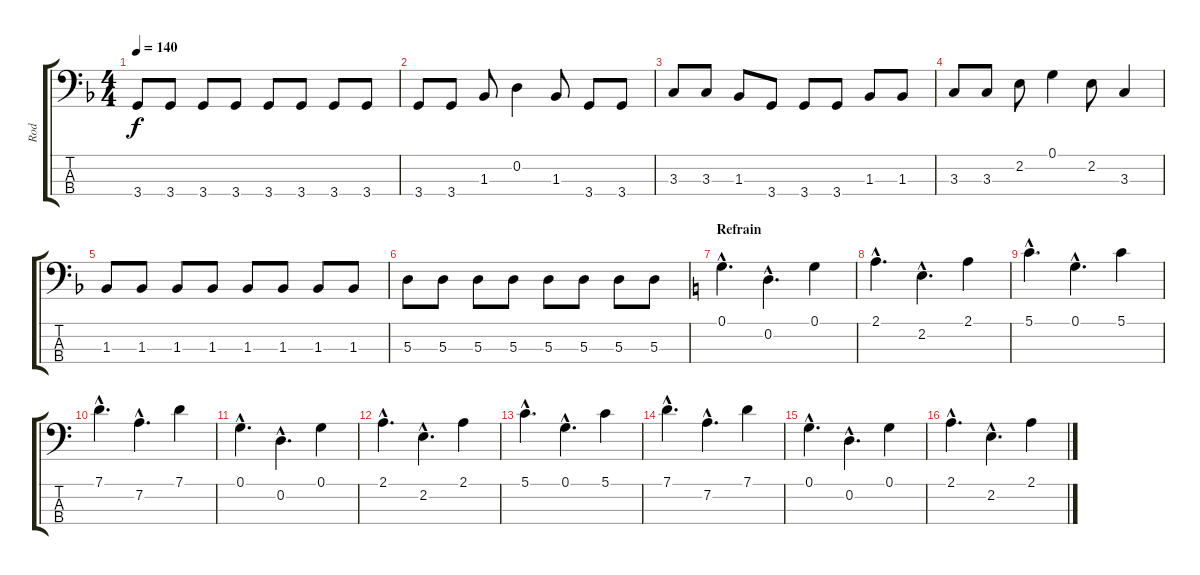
\track ("Rod" "Rod") {instrument acousticbass}
\staff {score tabs}
\tuning (G2 D2 A1 E1) {hide}
\ts (4 4)
\tempo 140
\clef f4
\ks f
3.4.8{dy f} 3.4.8 3.4.8 3.4.8 3.4.8 3.4.8 3.4.8 3.4.8 |
3.4.8 3.4.8 1.3.8 0.2.4 1.3.8 3.4.8 3.4.8 |
3.3.8 3.3.8 1.3.8 3.4.8 3.4.8 3.4.8 1.3.8 1.3.8 |
3.3.8 3.3.8 2.2.8 0.1.4 2.2.8 3.3.4 |
1.3.8 1.3.8 1.3.8 1.3.8 1.3.8 1.3.8 1.3.8 1.3.8 |
5.3.8 5.3.8 5.3.8 5.3.8 5.3.8 5.3.8 5.3.8 5.3.8 |
\section ("" "Refrain")
\ks c
0.1{hac}.4{d} 0.2{hac}.4{d} 0.1.4 |
2.1{hac}.4{d} 2.2{hac}.4{d} 2.1.4 |
5.1{hac}.4{d} 0.1{hac}.4{d} 5.1.4 |
7.1{hac}.4{d} 7.2{hac}.4{d} 7.1.4 |
0.1{hac}.4{d} 0.2{hac}.4{d} 0.1.4 |
2.1{hac}.4{d} 2.2{hac}.4{d} 2.1.4 |
5.1{hac}.4{d} 0.1{hac}.4{d} 5.1.4 |
7.1{hac}.4{d} 7.2{hac}.4{d} 7.1.4 |
0.1{hac}.4{d} 0.2{hac}.4{d} 0.1.4 |
2.1{hac}.4{d} 2.2{hac}.4{d} 2.1.4
